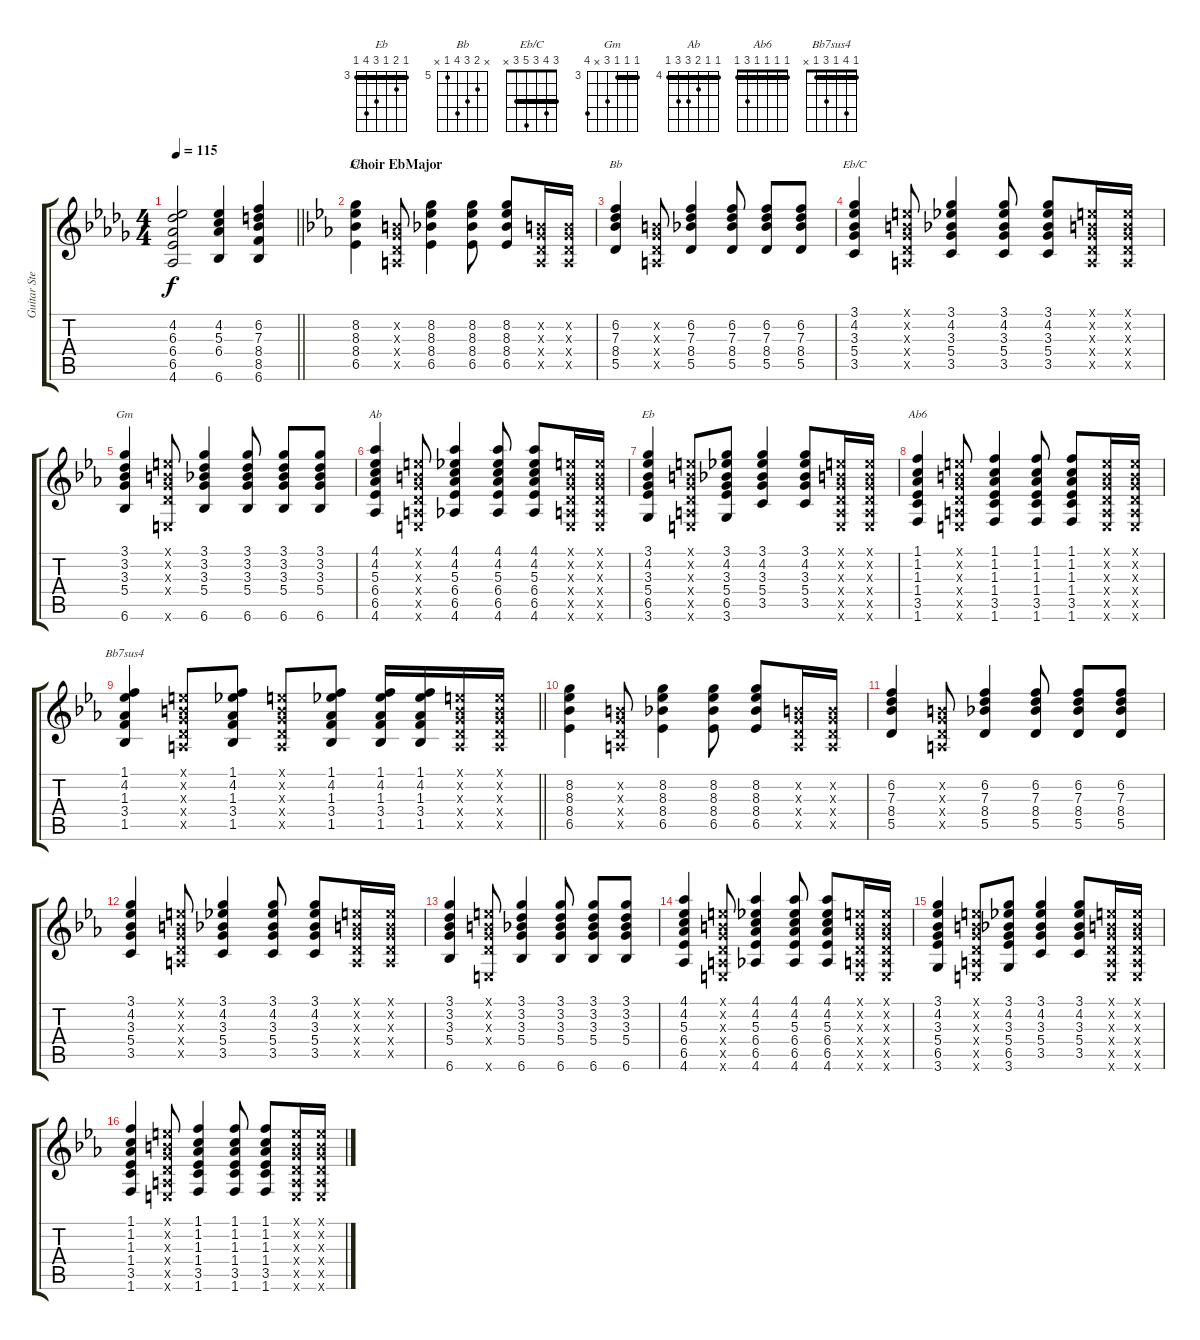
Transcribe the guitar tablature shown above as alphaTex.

\track ("Guitar Steel" "Guitar Ste") {instrument acousticguitarsteel}
\staff {score tabs}
\tuning (E4 B3 G3 D3 A2 E2) {hide}
\chord ("Eb" x 8 8 8 6 x) {firstfret 6 barre 8}
\chord ("Bb" x 6 7 8 5 x) {firstfret 5}
\chord ("Eb/C" 3 4 3 5 3 x) {barre 3}
\chord ("Gm" 3 3 3 5 x 6) {firstfret 3 barre 3}
\chord ("Ab" 4 4 5 6 6 4) {firstfret 4 barre 4}
\chord ("Eb" 3 4 3 5 6 3) {firstfret 3 barre 3}
\chord ("Ab6" 1 1 1 1 3 1) {barre 1}
\chord ("Bb7sus4" 1 4 1 3 1 x) {barre 1}
\ts (4 4)
\tempo 115
\clef g2
\barLineRight lightlight
\ks db
(4.2 6.3 6.4 6.5 4.6).2{dy f} (4.2 5.3 6.4 6.6).4 (6.2 7.3 8.4 8.5 6.6).4 |
\section ("" "Choir EbMajor")
\ks eb
(8.2 8.3 8.4 6.5).4{ch "Eb" volume 10} (0.2{x} 0.3{x} 0.4{x} 0.5{x}).8 (8.2 8.3 8.4 6.5).4 (8.2 8.3 8.4 6.5).8 (8.2 8.3 8.4 6.5).8 (0.2{x} 0.3{x} 0.4{x} 0.5{x}).16 (0.2{x} 0.3{x} 0.4{x} 0.5{x}).16 |
(6.2 7.3 8.4 5.5).4{ch "Bb"} (0.2{x} 0.3{x} 0.4{x} 0.5{x}).8 (6.2 7.3 8.4 5.5).4 (6.2 7.3 8.4 5.5).8 (6.2 7.3 8.4 5.5).8 (6.2 7.3 8.4 5.5).8 |
(3.1 4.2 3.3 5.4 3.5).4{ch "Eb/C"} (0.1{x} 0.2{x} 0.3{x} 0.4{x} 0.5{x}).8 (3.1 4.2 3.3 5.4 3.5).4 (3.1 4.2 3.3 5.4 3.5).8 (3.1 4.2 3.3 5.4 3.5).8 (0.1{x} 0.2{x} 0.3{x} 0.4{x} 0.5{x}).16 (0.1{x} 0.2{x} 0.3{x} 0.4{x} 0.5{x}).16 |
(3.1 3.2 3.3 5.4 6.6).4{ch "Gm"} (0.1{x} 0.2{x} 0.3{x} 0.4{x} 0.6{x}).8 (3.1 3.2 3.3 5.4 6.6).4 (3.1 3.2 3.3 5.4 6.6).8 (3.1 3.2 3.3 5.4 6.6).8 (3.1 3.2 3.3 5.4 6.6).8 |
(4.1 4.2 5.3 6.4 6.5 4.6).4{ch "Ab"} (0.1{x} 0.2{x} 0.3{x} 0.4{x} 0.5{x} 0.6{x}).8 (4.1 4.2 5.3 6.4 6.5 4.6).4 (4.1 4.2 5.3 6.4 6.5 4.6).8 (4.1 4.2 5.3 6.4 6.5 4.6).8 (0.1{x} 0.2{x} 0.3{x} 0.4{x} 0.5{x} 0.6{x}).16 (0.1{x} 0.2{x} 0.3{x} 0.4{x} 0.5{x} 0.6{x}).16 |
(3.1 4.2 3.3 5.4 6.5 3.6).4{ch "Eb"} (0.1{x} 0.2{x} 0.3{x} 0.4{x} 0.5{x} 0.6{x}).8 (3.1 4.2 3.3 5.4 6.5 3.6).8 (3.1 4.2 3.3 5.4 3.5).4 (3.1 4.2 3.3 5.4 3.5).8 (0.1{x} 0.2{x} 0.3{x} 0.4{x} 0.5{x} 0.6{x}).16 (0.1{x} 0.2{x} 0.3{x} 0.4{x} 0.5{x} 0.6{x}).16 |
(1.1 1.2 1.3 1.4 3.5 1.6).4{ch "Ab6"} (0.1{x} 0.2{x} 0.3{x} 0.4{x} 0.5{x} 0.6{x}).8 (1.1 1.2 1.3 1.4 3.5 1.6).4 (1.1 1.2 1.3 1.4 3.5 1.6).8 (1.1 1.2 1.3 1.4 3.5 1.6).8 (0.1{x} 0.2{x} 0.3{x} 0.4{x} 0.5{x} 0.6{x}).16 (0.1{x} 0.2{x} 0.3{x} 0.4{x} 0.5{x} 0.6{x}).16 |
\barLineRight lightlight
(1.1 4.2 1.3 3.4 1.5).4{ch "Bb7sus4"} (0.1{x} 0.2{x} 0.3{x} 0.4{x} 0.5{x}).8 (1.1 4.2 1.3 3.4 1.5).8 (0.1{x} 0.2{x} 0.3{x} 0.4{x} 0.5{x}).8 (1.1 4.2 1.3 3.4 1.5).8 (1.1 4.2 1.3 3.4 1.5).16 (1.1 4.2 1.3 3.4 1.5).16 (0.1{x} 0.2{x} 0.3{x} 0.4{x} 0.5{x}).16 (0.1{x} 0.2{x} 0.3{x} 0.4{x} 0.5{x}).16 |
(8.2 8.3 8.4 6.5).4 (0.2{x} 0.3{x} 0.4{x} 0.5{x}).8 (8.2 8.3 8.4 6.5).4 (8.2 8.3 8.4 6.5).8 (8.2 8.3 8.4 6.5).8 (0.2{x} 0.3{x} 0.4{x} 0.5{x}).16 (0.2{x} 0.3{x} 0.4{x} 0.5{x}).16 |
(6.2 7.3 8.4 5.5).4 (0.2{x} 0.3{x} 0.4{x} 0.5{x}).8 (6.2 7.3 8.4 5.5).4 (6.2 7.3 8.4 5.5).8 (6.2 7.3 8.4 5.5).8 (6.2 7.3 8.4 5.5).8 |
(3.1 4.2 3.3 5.4 3.5).4 (0.1{x} 0.2{x} 0.3{x} 0.4{x} 0.5{x}).8 (3.1 4.2 3.3 5.4 3.5).4 (3.1 4.2 3.3 5.4 3.5).8 (3.1 4.2 3.3 5.4 3.5).8 (0.1{x} 0.2{x} 0.3{x} 0.4{x} 0.5{x}).16 (0.1{x} 0.2{x} 0.3{x} 0.4{x} 0.5{x}).16 |
(3.1 3.2 3.3 5.4 6.6).4 (0.1{x} 0.2{x} 0.3{x} 0.4{x} 0.6{x}).8 (3.1 3.2 3.3 5.4 6.6).4 (3.1 3.2 3.3 5.4 6.6).8 (3.1 3.2 3.3 5.4 6.6).8 (3.1 3.2 3.3 5.4 6.6).8 |
(4.1 4.2 5.3 6.4 6.5 4.6).4 (0.1{x} 0.2{x} 0.3{x} 0.4{x} 0.5{x} 0.6{x}).8 (4.1 4.2 5.3 6.4 6.5 4.6).4 (4.1 4.2 5.3 6.4 6.5 4.6).8 (4.1 4.2 5.3 6.4 6.5 4.6).8 (0.1{x} 0.2{x} 0.3{x} 0.4{x} 0.5{x} 0.6{x}).16 (0.1{x} 0.2{x} 0.3{x} 0.4{x} 0.5{x} 0.6{x}).16 |
(3.1 4.2 3.3 5.4 6.5 3.6).4 (0.1{x} 0.2{x} 0.3{x} 0.4{x} 0.5{x} 0.6{x}).8 (3.1 4.2 3.3 5.4 6.5 3.6).8 (3.1 4.2 3.3 5.4 3.5).4 (3.1 4.2 3.3 5.4 3.5).8 (0.1{x} 0.2{x} 0.3{x} 0.4{x} 0.5{x} 0.6{x}).16 (0.1{x} 0.2{x} 0.3{x} 0.4{x} 0.5{x} 0.6{x}).16 |
(1.1 1.2 1.3 1.4 3.5 1.6).4 (0.1{x} 0.2{x} 0.3{x} 0.4{x} 0.5{x} 0.6{x}).8 (1.1 1.2 1.3 1.4 3.5 1.6).4 (1.1 1.2 1.3 1.4 3.5 1.6).8 (1.1 1.2 1.3 1.4 3.5 1.6).8 (0.1{x} 0.2{x} 0.3{x} 0.4{x} 0.5{x} 0.6{x}).16 (0.1{x} 0.2{x} 0.3{x} 0.4{x} 0.5{x} 0.6{x}).16
